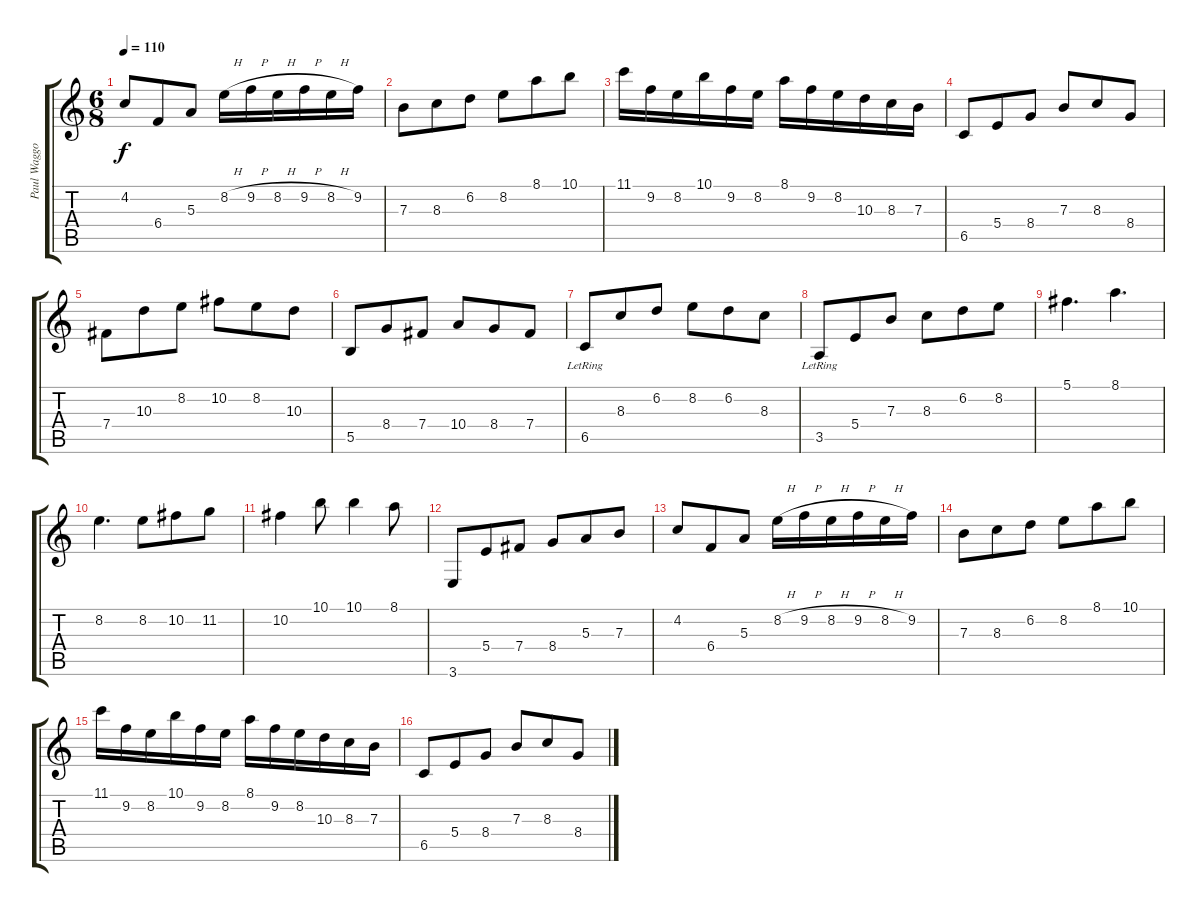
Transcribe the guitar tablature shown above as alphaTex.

\track ("Paul Waggoner" "Paul Waggo") {instrument overdrivenguitar}
\staff {score tabs}
\tuning (Db4 Ab3 E3 B2 Gb2 Db2) {hide}
\ts (6 8)
\tempo 110
\clef g2
\ks c
4.2.8{dy f} 6.4.8 5.3.8 8.2{h}.16 9.2{h}.16 8.2{h}.16 9.2{h}.16 8.2{h}.16 9.2.16 |
7.3.8 8.3.8 6.2.8 8.2.8 8.1.8 10.1.8 |
11.1.16 9.2.16 8.2.16 10.1.16 9.2.16 8.2.16 8.1.16 9.2.16 8.2.16 10.3.16 8.3.16 7.3.16 |
6.5.8 5.4.8 8.4.8 7.3.8 8.3.8 8.4.8 |
7.4.8 10.3.8 8.2.8 10.2.8 8.2.8 10.3.8 |
5.5.8 8.4.8 7.4.8 10.4.8 8.4.8 7.4.8 |
6.5{lr}.8 8.3.8 6.2.8 8.2.8 6.2.8 8.3.8 |
3.5{lr}.8 5.4.8 7.3.8 8.3.8 6.2.8 8.2.8 |
5.1.4{d} 8.1.4{d} |
8.2.4{d} 8.2.8 10.2.8 11.2.8 |
10.2.4 10.1.8 10.1.4 8.1.8 |
3.6.8 5.4.8 7.4.8 8.4.8 5.3.8 7.3.8 |
4.2.8 6.4.8 5.3.8 8.2{h}.16 9.2{h}.16 8.2{h}.16 9.2{h}.16 8.2{h}.16 9.2.16 |
7.3.8 8.3.8 6.2.8 8.2.8 8.1.8 10.1.8 |
11.1.16 9.2.16 8.2.16 10.1.16 9.2.16 8.2.16 8.1.16 9.2.16 8.2.16 10.3.16 8.3.16 7.3.16 |
6.5.8 5.4.8 8.4.8 7.3.8 8.3.8 8.4.8
